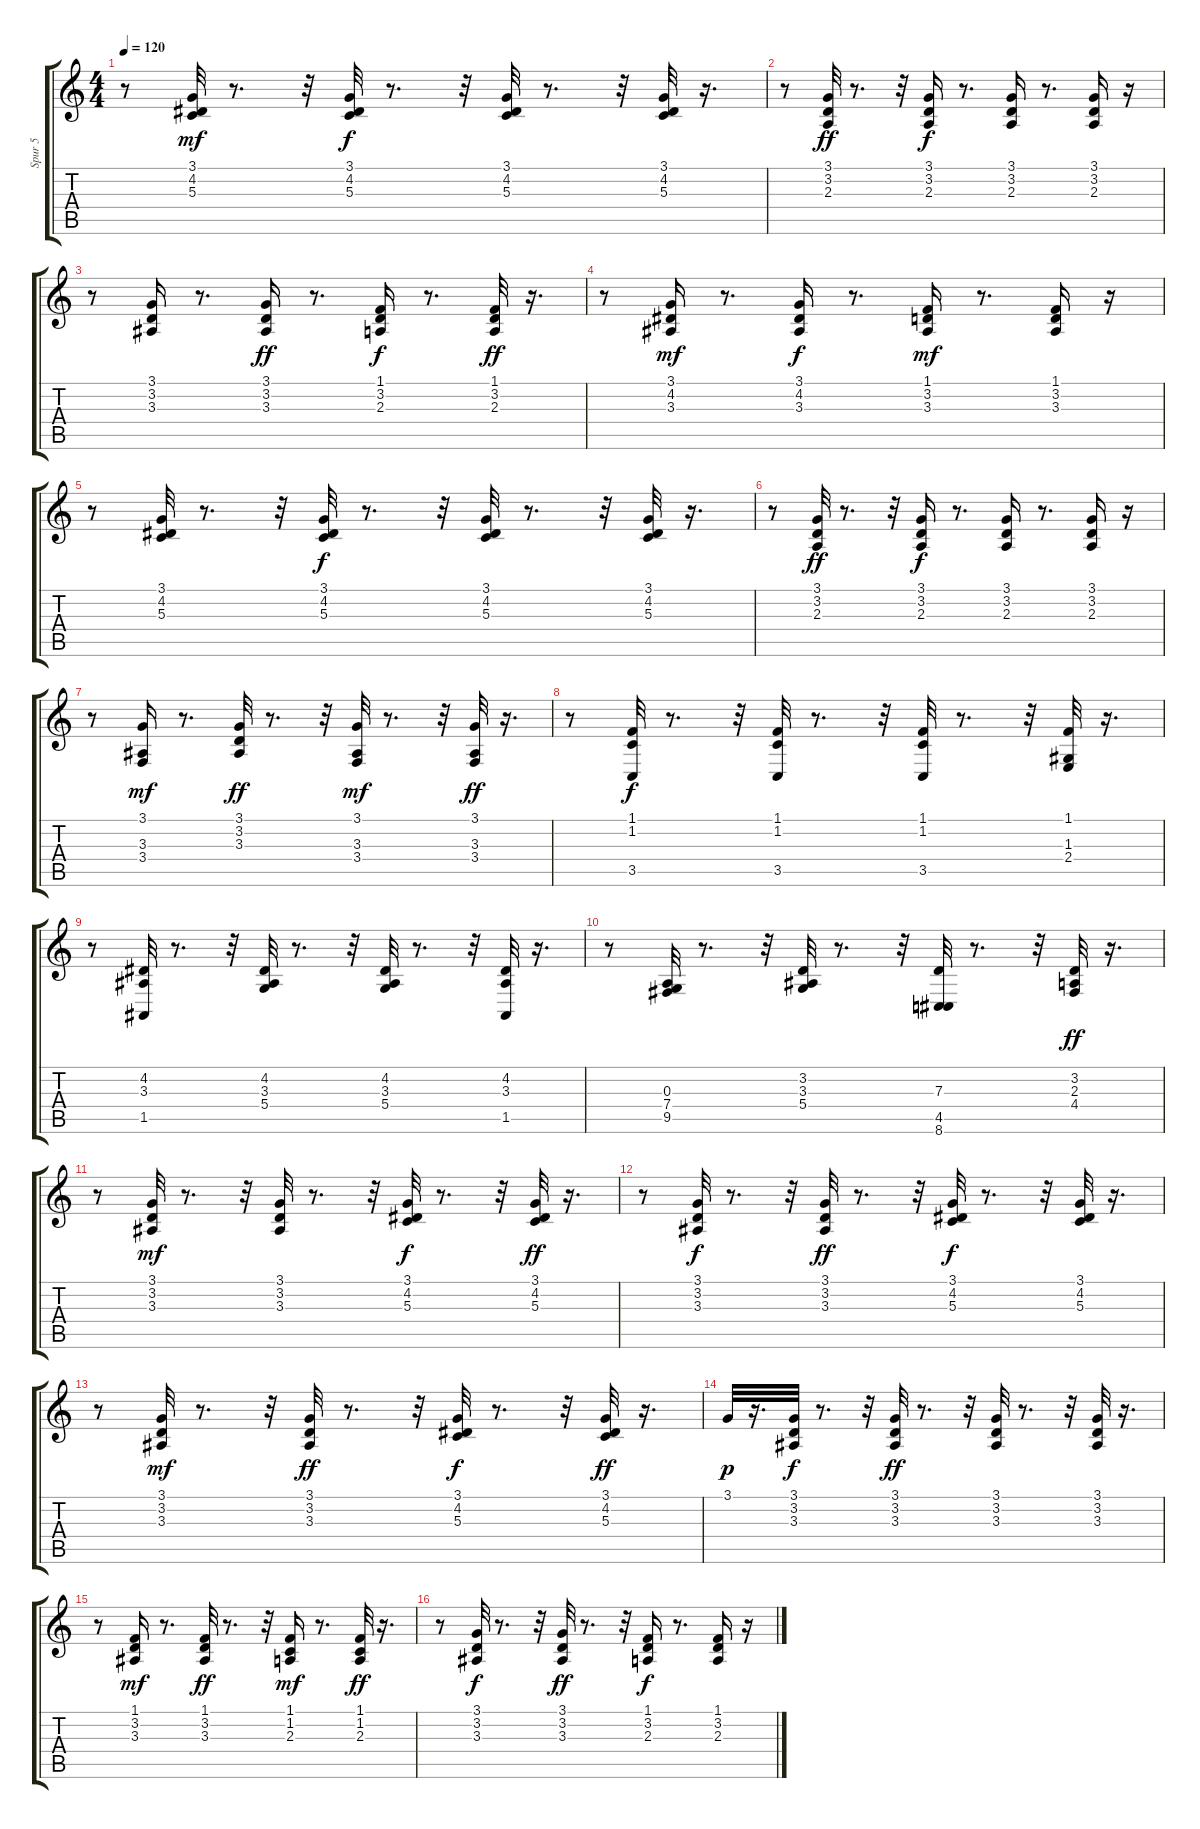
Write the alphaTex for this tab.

\track ("Spur 5" "Spur 5") {instrument acousticgrandpiano}
\staff {score tabs}
\tuning (E4 B3 G3 D3 A2 E2) {hide}
\ts (4 4)
\tempo 120
\clef g2
\ks c
r.8{dy mf} (3.1 4.2 5.3).32 r.8{d} r.32 (3.1 4.2 5.3).32{dy f} r.8{d} r.32 (3.1 4.2 5.3).32 r.8{d} r.32 (3.1 4.2 5.3).32 r.16{d} |
r.8 (3.1 3.2 2.3).32{dy ff} r.8{d} r.32 (3.1 3.2 2.3).16{dy f} r.8{d} (3.1 3.2 2.3).16 r.8{d} (3.1 3.2 2.3).16 r.16 |
r.8 (3.1 3.2 3.3).16 r.8{d} (3.1 3.2 3.3).16{dy ff} r.8{d} (1.1 3.2 2.3).16{dy f} r.8{d} (1.1 3.2 2.3).32{dy ff} r.16{d} |
r.8 (3.1 4.2 3.3).16{dy mf} r.8{d} (3.1 4.2 3.3).16{dy f} r.8{d} (1.1 3.2 3.3).16{dy mf} r.8{d} (1.1 3.2 3.3).16 r.16 |
r.8 (3.1 4.2 5.3).32 r.8{d} r.32 (3.1 4.2 5.3).32{dy f} r.8{d} r.32 (3.1 4.2 5.3).32 r.8{d} r.32 (3.1 4.2 5.3).32 r.16{d} |
r.8 (3.1 3.2 2.3).32{dy ff} r.8{d} r.32 (3.1 3.2 2.3).16{dy f} r.8{d} (3.1 3.2 2.3).16 r.8{d} (3.1 3.2 2.3).16 r.16 |
r.8 (3.1 3.3 3.4).16{dy mf} r.8{d} (3.1 3.2 3.3).32{dy ff} r.8{d} r.32 (3.1 3.3 3.4).32{dy mf} r.8{d} r.32 (3.1 3.3 3.4).32{dy ff} r.16{d} |
r.8 (1.1 1.2 3.5).32{dy f} r.8{d} r.32 (1.1 1.2 3.5).32 r.8{d} r.32 (1.1 1.2 3.5).32 r.8{d} r.32 (1.1 1.3 2.4).32 r.16{d} |
r.8 (4.2 3.3 1.5).32 r.8{d} r.32 (4.2 3.3 5.4).32 r.8{d} r.32 (4.2 3.3 5.4).32 r.8{d} r.32 (4.2 3.3 1.5).32 r.16{d} |
r.8 (0.3 7.4 9.5).32 r.8{d} r.32 (3.2 3.3 5.4).32 r.8{d} r.32 (7.3 4.5 8.6).32 r.8{d} r.32 (3.2 2.3 4.4).32{dy ff} r.16{d} |
r.8 (3.1 3.2 3.3).32{dy mf} r.8{d} r.32 (3.1 3.2 3.3).32 r.8{d} r.32 (3.1 4.2 5.3).32{dy f} r.8{d} r.32 (3.1 4.2 5.3).32{dy ff} r.16{d} |
r.8 (3.1 3.2 3.3).32{dy f} r.8{d} r.32 (3.1 3.2 3.3).32{dy ff} r.8{d} r.32 (3.1 4.2 5.3).32{dy f} r.8{d} r.32 (3.1 4.2 5.3).32 r.16{d} |
r.8 (3.1 3.2 3.3).32{dy mf} r.8{d} r.32 (3.1 3.2 3.3).32{dy ff} r.8{d} r.32 (3.1 4.2 5.3).32{dy f} r.8{d} r.32 (3.1 4.2 5.3).32{dy ff} r.16{d} |
3.1.32{dy p} r.16{d} (3.1 3.2 3.3).32{dy f} r.8{d} r.32 (3.1 3.2 3.3).32{dy ff} r.8{d} r.32 (3.1 3.2 3.3).32 r.8{d} r.32 (3.1 3.2 3.3).32 r.16{d} |
r.8 (1.1 3.2 3.3).16{dy mf} r.8{d} (1.1 3.2 3.3).32{dy ff} r.8{d} r.32 (1.1 1.2 2.3).16{dy mf} r.8{d} (1.1 1.2 2.3).32{dy ff} r.16{d} |
r.8 (3.1 3.2 3.3).32{dy f} r.8{d} r.32 (3.1 3.2 3.3).32{dy ff} r.8{d} r.32 (1.1 3.2 2.3).16{dy f} r.8{d} (1.1 3.2 2.3).16 r.16
